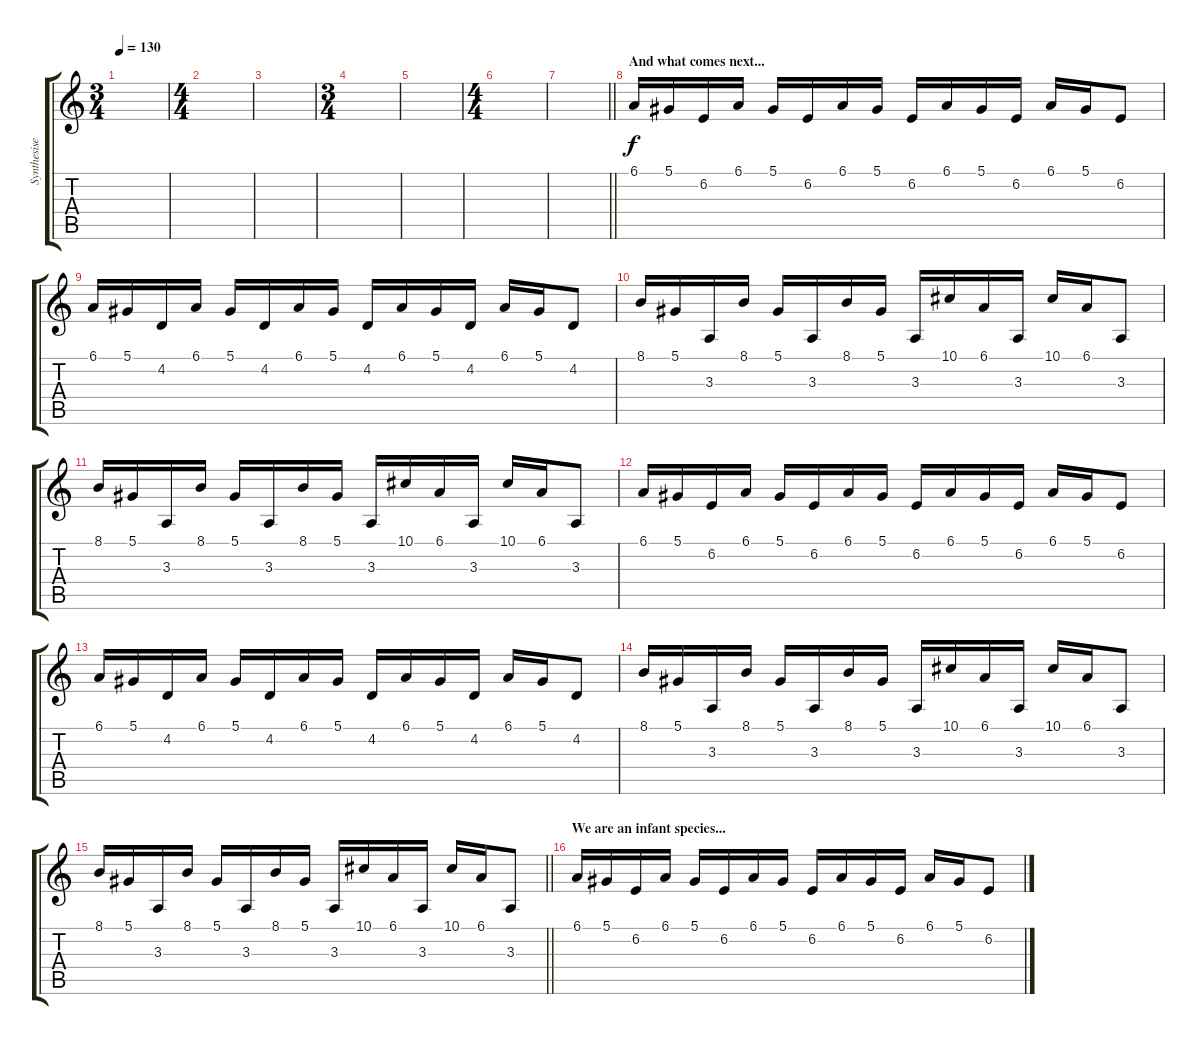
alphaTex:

\track ("Synthesiser Two" "Synthesise") {instrument lead2sawtooth}
\staff {score tabs}
\tuning (Eb4 Bb3 Gb3 Db3 Ab2 Db2) {hide}
\ts (3 4)
\tempo 130
\clef g2
\ks c
|
\ts (4 4)
|
|
\ts (3 4)
|
|
\ts (4 4)
|
\barLineRight lightlight
|
\section ("" "And what comes next...")
6.1.16 5.1.16 6.2.16 6.1.16 5.1.16 6.2.16 6.1.16 5.1.16 6.2.16 6.1.16 5.1.16 6.2.16 6.1.16 5.1.16 6.2.8 |
6.1.16 5.1.16 4.2.16 6.1.16 5.1.16 4.2.16 6.1.16 5.1.16 4.2.16 6.1.16 5.1.16 4.2.16 6.1.16 5.1.16 4.2.8 |
8.1.16 5.1.16 3.3.16 8.1.16 5.1.16 3.3.16 8.1.16 5.1.16 3.3.16 10.1.16 6.1.16 3.3.16 10.1.16 6.1.16 3.3.8 |
8.1.16 5.1.16 3.3.16 8.1.16 5.1.16 3.3.16 8.1.16 5.1.16 3.3.16 10.1.16 6.1.16 3.3.16 10.1.16 6.1.16 3.3.8 |
6.1.16 5.1.16 6.2.16 6.1.16 5.1.16 6.2.16 6.1.16 5.1.16 6.2.16 6.1.16 5.1.16 6.2.16 6.1.16 5.1.16 6.2.8 |
6.1.16 5.1.16 4.2.16 6.1.16 5.1.16 4.2.16 6.1.16 5.1.16 4.2.16 6.1.16 5.1.16 4.2.16 6.1.16 5.1.16 4.2.8 |
8.1.16 5.1.16 3.3.16 8.1.16 5.1.16 3.3.16 8.1.16 5.1.16 3.3.16 10.1.16 6.1.16 3.3.16 10.1.16 6.1.16 3.3.8 |
\barLineRight lightlight
8.1.16 5.1.16 3.3.16 8.1.16 5.1.16 3.3.16 8.1.16 5.1.16 3.3.16 10.1.16 6.1.16 3.3.16 10.1.16 6.1.16 3.3.8 |
\section ("" "We are an infant species...")
6.1.16 5.1.16 6.2.16 6.1.16 5.1.16 6.2.16 6.1.16 5.1.16 6.2.16 6.1.16 5.1.16 6.2.16 6.1.16 5.1.16 6.2.8
